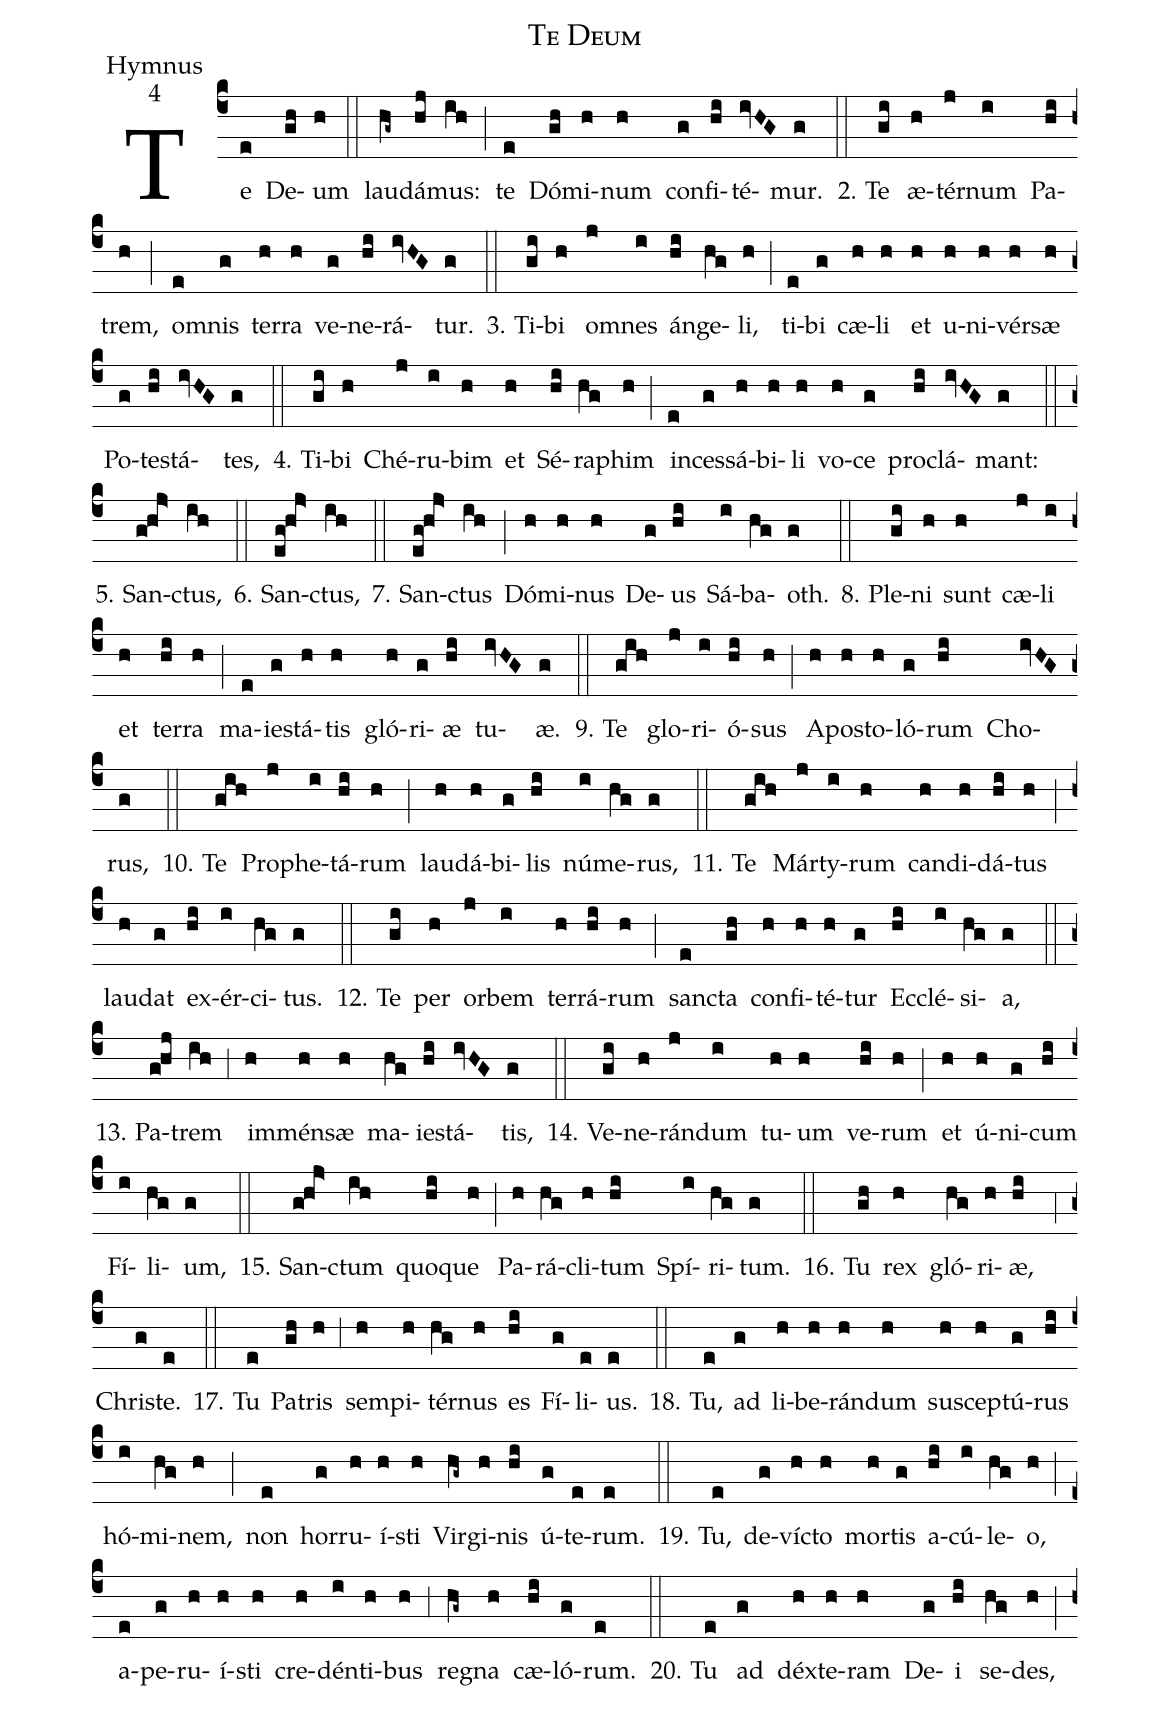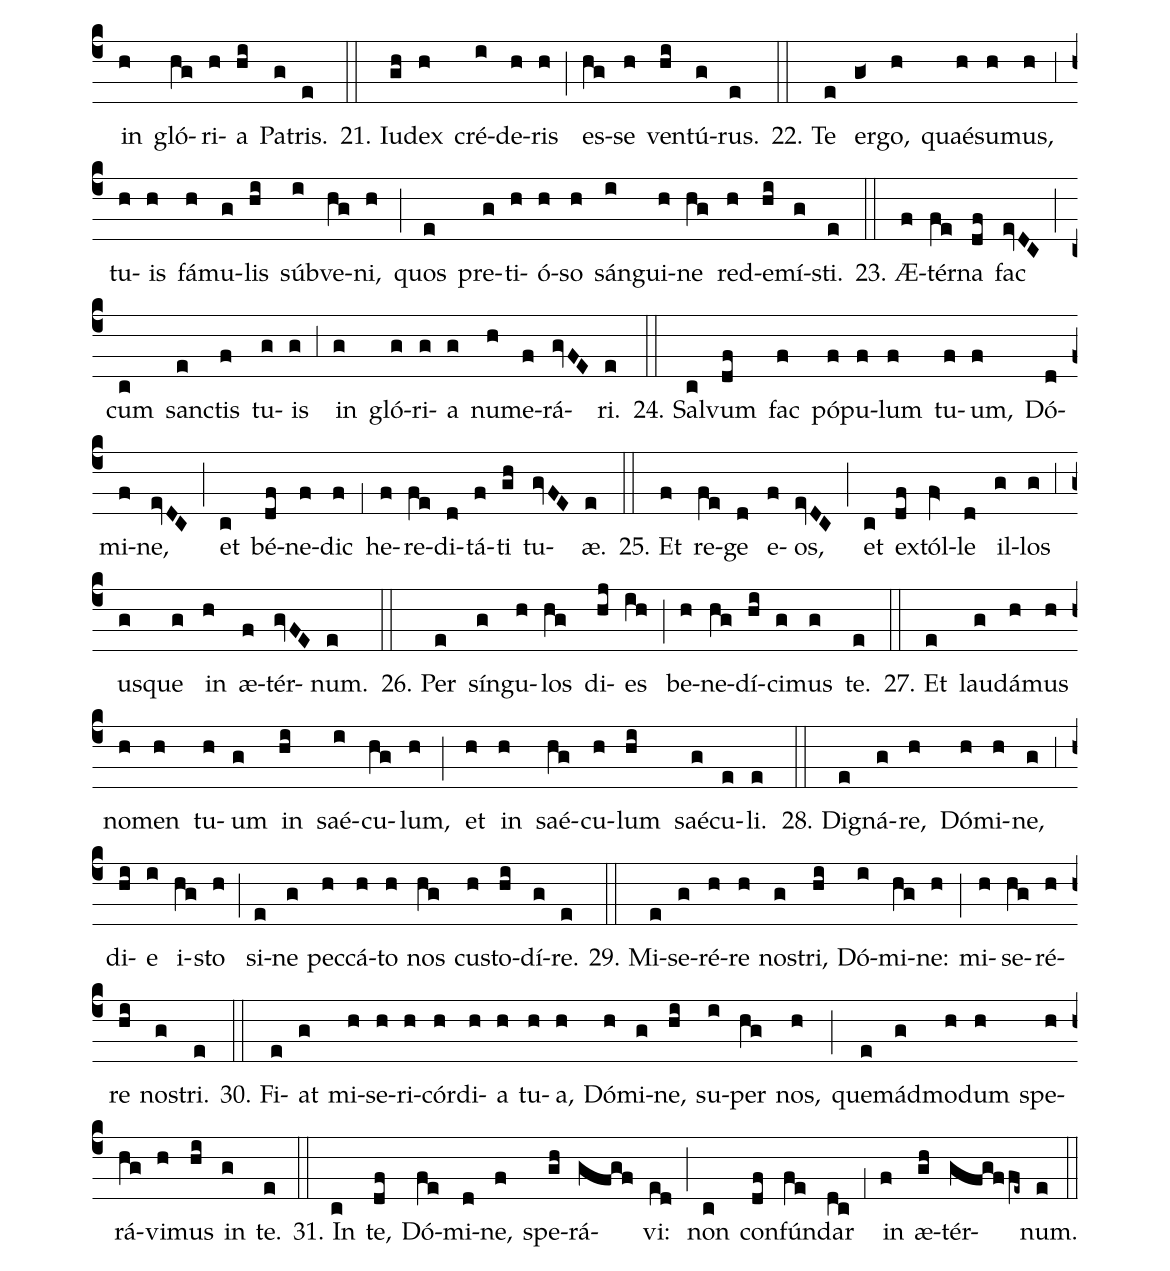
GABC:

name:Te Deum;
office-part:Hymnus;
mode:4;
%%
(c4)Te(e) De(gh)um(h) (::)
lau(hg~)dá(hj)mus:(ih) (;) te(e) Dó(gh)mi(h)num(h) con(g)fi(hi)té(ivHG)mur.(g) (::)
2. Te(gi) æ(h)tér(j)num(i) Pa(hi)trem,(h) (;) om(e)nis(g) ter(h)ra(h) ve(g)ne(hi)rá(ivHG)tur.(g) (::)
3. Ti(gi)bi(h) om(j)nes(i) án(hi)ge(hg)li,(h) (;)
ti(e)bi(g) cæ(h)li(h) et(h) u(h)ni(h)vér(h)sæ(h) Po(g)te(hi)stá(ivHG)tes,(g) (::)
4. Ti(gi)bi(h) Ché(j)ru(i)bim(h) et(h) Sé(hi)ra(hg)phim(h) (;)
in(e)ces(g)sá(h)bi(h)li(h) vo(h)ce(g) pro(hi)clá(ivHG)mant:(g) (::)

5. San(g!hj>)ctus,(ih) (::)
6. San(eg!hj>)ctus,(ih) (::)
7. San(eg!hj>)ctus(ih) (;)
Dó(h)mi(h)nus(h) De(g)us(hi) Sá(i)ba(hg)oth.(g) (::)
8. Ple(gi)ni(h) sunt(h) cæ(j)li(i) et(h) ter(hi)ra(h) (;) ma(e)ie(g)stá(h)tis(h) gló(h)ri(g)æ(hi) tu(ivHG)æ.(g) (::)
9. Te(gih) glo(j)ri(i)ó(hi)sus(h) (;) A(h)po(h)sto(h)ló(g)rum(hi) Cho(ivHG)rus,(g) (::)
10. Te(gih) Pro(j)phe(i)tá(hi)rum(h) (;) lau(h)dá(h)bi(g)lis(hi) nú(i)me(hg)rus,(g) (::)
11. Te(gih) Már(j)ty(i)rum(h) can(h)di(h)dá(hi)tus(h) (;) lau(h)dat(g) ex(hi)ér(i)ci(hg)tus.(g) (::)
12. Te(gi) per(h) or(j)bem(i) ter(h)rá(hi)rum(h) (;)
san(e)cta(gh) con(h)fi(h)té(h)tur(g) Ec(hi)clé(i)si(hg)a,(g) (::)
13. Pa(g!hj)trem(ih) (,3) im(h)mén(h)sæ(h) ma(hg)ie(hi)stá(ivHG)tis,(g) (::)
14. Ve(gi)ne(h)rán(j)dum(i) tu(h)um(h) ve(hi)rum(h) (;) et(h) ú(h)ni(g)cum(hi) Fí(i)li(hg)um,(g) (::)
15. San(g!hj>)ctum(ih) quo(hi)que(h) (;) Pa(h)rá(hg)cli(h)tum(hi) Spí(i)ri(hg)tum.(g) (::)

16. Tu(gh) rex(h) gló(hg)ri(h)æ,(hi) (,4) Chri(g)ste.(e) (::)
17. Tu(e) Pa(gh)tris(h) (,3) sem(h)pi(h)tér(hg)nus(h) es(hi) Fí(g)li(e)us.(e) (::)
18. Tu,(e) ad(g) li(h)be(h)rán(h)dum(h) sus(h)cep(h)tú(g)rus(hi) hó(i)mi(hg)nem,(h) (;)
non(e) hor(g)ru(h)í(h)sti(h) Vir(hg~)gi(h)nis(hi) ú(g)te(e)rum.(e) (::)
19. Tu,(e) de(g)ví(h)cto(h) mor(h)tis(g) a(hi)cú(i)le(hg)o,(h) (;)
a(e)pe(g)ru(h)í(h)sti(h) cre(h)dén(i)ti(h)bus(h) (,3) re(hg~)gna(h) cæ(hi)ló(g)rum.(e) (::)
20. Tu(e) ad(g) déx(h)te(h)ram(h) De(g)i(hi) se(hg)des,(h) (;) in(h) gló(hg)ri(h)a(hi) Pa(g)tris.(e) (::)
21. Iu(gh)dex(h) cré(i)de(h)ris(h) (;) es(hg)se(h) ven(hi)tú(g)rus.(e) (::)
22. Te(e) er(g<)go,(h) quaé(h)su(h)mus,(h) (,3) tu(h)is(h) fá(h)mu(g)lis(hi) súb(i)ve(hg)ni,(h) (;)
quos(e) pre(g)ti(h)ó(h)so(h) sán(i)gui(h)ne(hg) red(h)e(hi)mí(g)sti.(e) (::)
23. Æ(f)tér(fe)na(df) fac(evDC) (;) cum(c) san(e)ctis(f) tu(g)is(g) (,3) in(g) gló(g)ri(g)a(g) nu(h)me(f)rá(gvFE)ri.(e) (::)

24. Sal(c)vum(df) fac(f) pó(f)pu(f)lum(f) tu(f)um,(f) Dó(d)mi(f)ne,(evDC) (;)
et(c) bé(df)ne(f)dic(f) (,1) he(f)re(fe)di(d)tá(f)ti(gh) tu(gvFE)æ.(e) (::)
25. Et(f) re(fe)ge(d) e(f)os,(evDC) (;) et(c) ex(df)tól(fV>)le(d) il(g)los(g) (,3) us(g)que(g) in(h) æ(f)tér(gvFE)num.(e) (::)
26. Per(e) sín(g)gu(h)los(hg) di(hj)es(ih) (;) be(h)ne(hg)dí(hi)ci(g)mus(g) te.(e) (::)
27. Et(e) lau(g)dá(h)mus(h) no(h)men(h) tu(h)um(g) in(hi) saé(i)cu(hg)lum,(h) (;)
et(h) in(h) saé(hg)cu(h)lum(hi) saé(g)cu(e)li.(e) (::)
28. Di(e)gná(g)re,(h) Dó(h)mi(h)ne,(g) (,3) di(hi)e(i) i(hg)sto(h) (;)
si(e)ne(g) pec(h)cá(h)to(h) nos(hg) cu(h)sto(hi)dí(g)re.(e) (::)
29. Mi(e)se(g)ré(h)re(h) no(g)stri,(hi) Dó(i)mi(hg)ne:(h) (;) mi(h)se(hg)ré(h)re(hi) no(g)stri.(e) (::)
30. Fi(e)at(g) mi(h)se(h)ri(h)cór(h)di(h)a(h) tu(h)a,(h) Dó(h)mi(g)ne,(hi) su(i)per(hg) nos,(h) (;)
que(e)mád(g)mo(h)dum(h) spe(h)rá(hg)vi(h)mus(hi) in(g) te.(e) (::)
31. In(c) te,(df) Dó(fe)mi(d)ne,(f) spe(gh)rá(gfgf)vi:(ed) (;)
non(c) con(df)fún(fe)dar(dc) (,1) in(f) æ(gh)tér(gfgf/fe~)num.(e) (::)
